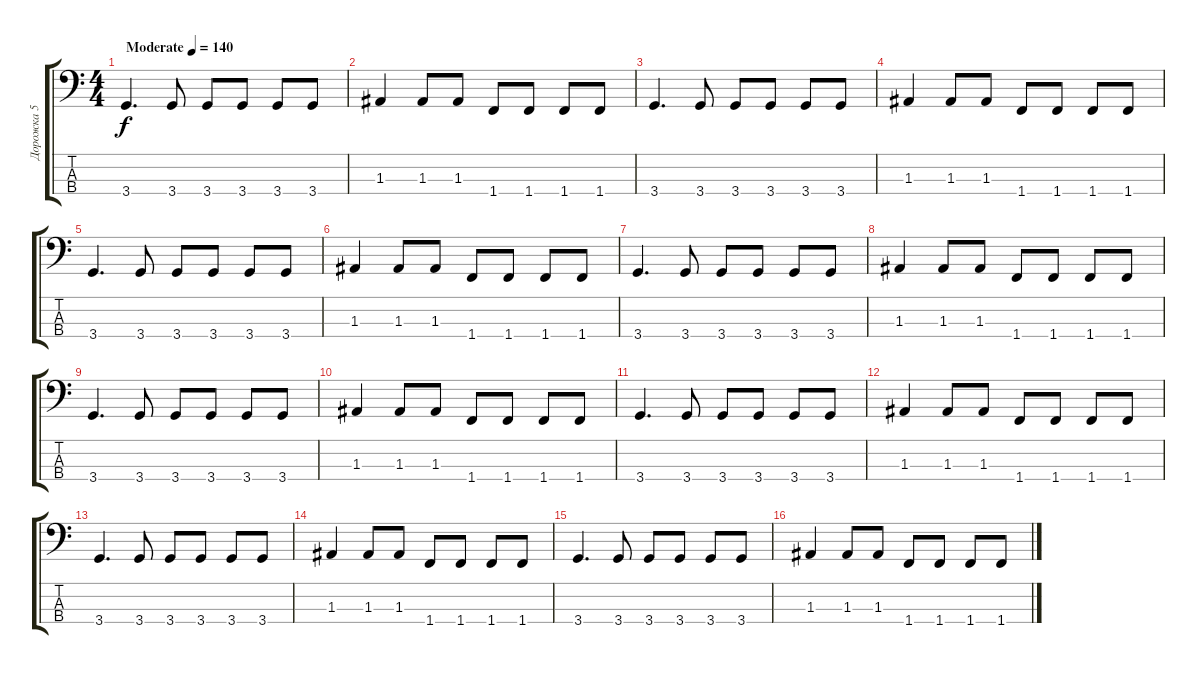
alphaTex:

\track ("Дорожка 5" "Дорожка 5") {instrument electricbassfinger}
\staff {score tabs}
\tuning (G2 D2 A1 E1) {hide}
\ts (4 4)
\tempo (140 "Moderate")
\clef f4
\ks c
3.4.4{d dy f instrument electricbassfinger} 3.4.8 3.4.8 3.4.8 3.4.8 3.4.8 |
1.3.4 1.3.8 1.3.8 1.4.8 1.4.8 1.4.8 1.4.8 |
3.4.4{d} 3.4.8 3.4.8 3.4.8 3.4.8 3.4.8 |
1.3.4 1.3.8 1.3.8 1.4.8 1.4.8 1.4.8 1.4.8 |
3.4.4{d} 3.4.8 3.4.8 3.4.8 3.4.8 3.4.8 |
1.3.4 1.3.8 1.3.8 1.4.8 1.4.8 1.4.8 1.4.8 |
3.4.4{d} 3.4.8 3.4.8 3.4.8 3.4.8 3.4.8 |
1.3.4 1.3.8 1.3.8 1.4.8 1.4.8 1.4.8 1.4.8 |
3.4.4{d} 3.4.8 3.4.8 3.4.8 3.4.8 3.4.8 |
1.3.4 1.3.8 1.3.8 1.4.8 1.4.8 1.4.8 1.4.8 |
3.4.4{d} 3.4.8 3.4.8 3.4.8 3.4.8 3.4.8 |
1.3.4 1.3.8 1.3.8 1.4.8 1.4.8 1.4.8 1.4.8 |
3.4.4{d} 3.4.8 3.4.8 3.4.8 3.4.8 3.4.8 |
1.3.4 1.3.8 1.3.8 1.4.8 1.4.8 1.4.8 1.4.8 |
3.4.4{d} 3.4.8 3.4.8 3.4.8 3.4.8 3.4.8 |
1.3.4 1.3.8 1.3.8 1.4.8 1.4.8 1.4.8 1.4.8
